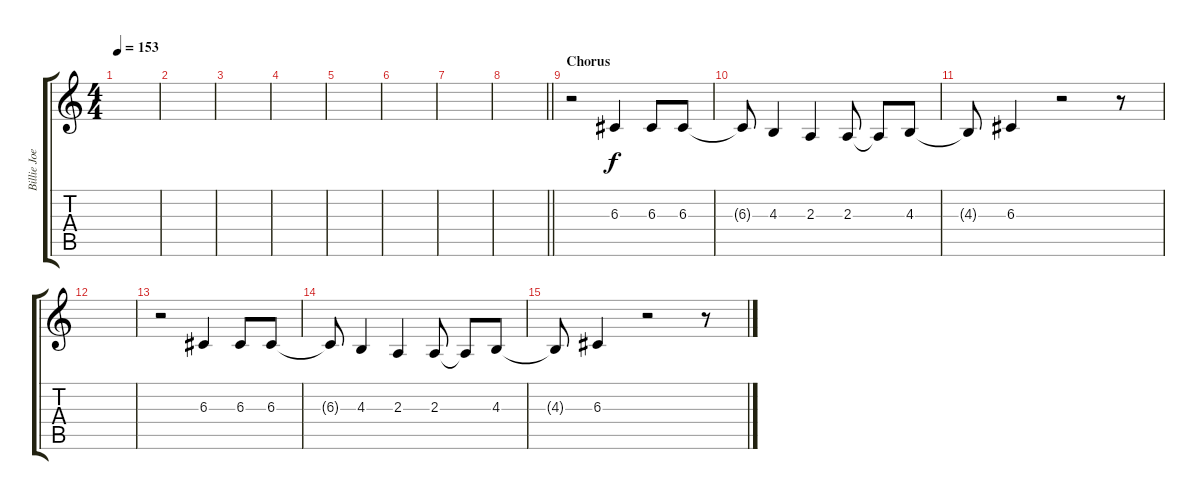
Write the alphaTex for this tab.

\track ("Billie Joe Armstrong (Voice)" "Billie Joe") {instrument lead6voice}
\staff {score tabs}
\tuning (E4 B3 G3 D3 A2 E2) {hide}
\ts (4 4)
\tempo 153
\clef g2
\ks c
|
|
|
|
|
|
|
\barLineRight lightlight
|
\section ("" "Chorus")
r.2{volume 16} 6.3.4 6.3.8 6.3.8 |
6.3{t}.8 4.3.4 2.3.4 2.3.8 2.3{t}.8 4.3.8 |
4.3{t}.8 6.3.4 r.2 r.8 |
|
r.2 6.3.4 6.3.8 6.3.8 |
6.3{t}.8 4.3.4 2.3.4 2.3.8 2.3{t}.8 4.3.8 |
4.3{t}.8 6.3.4 r.2 r.8
